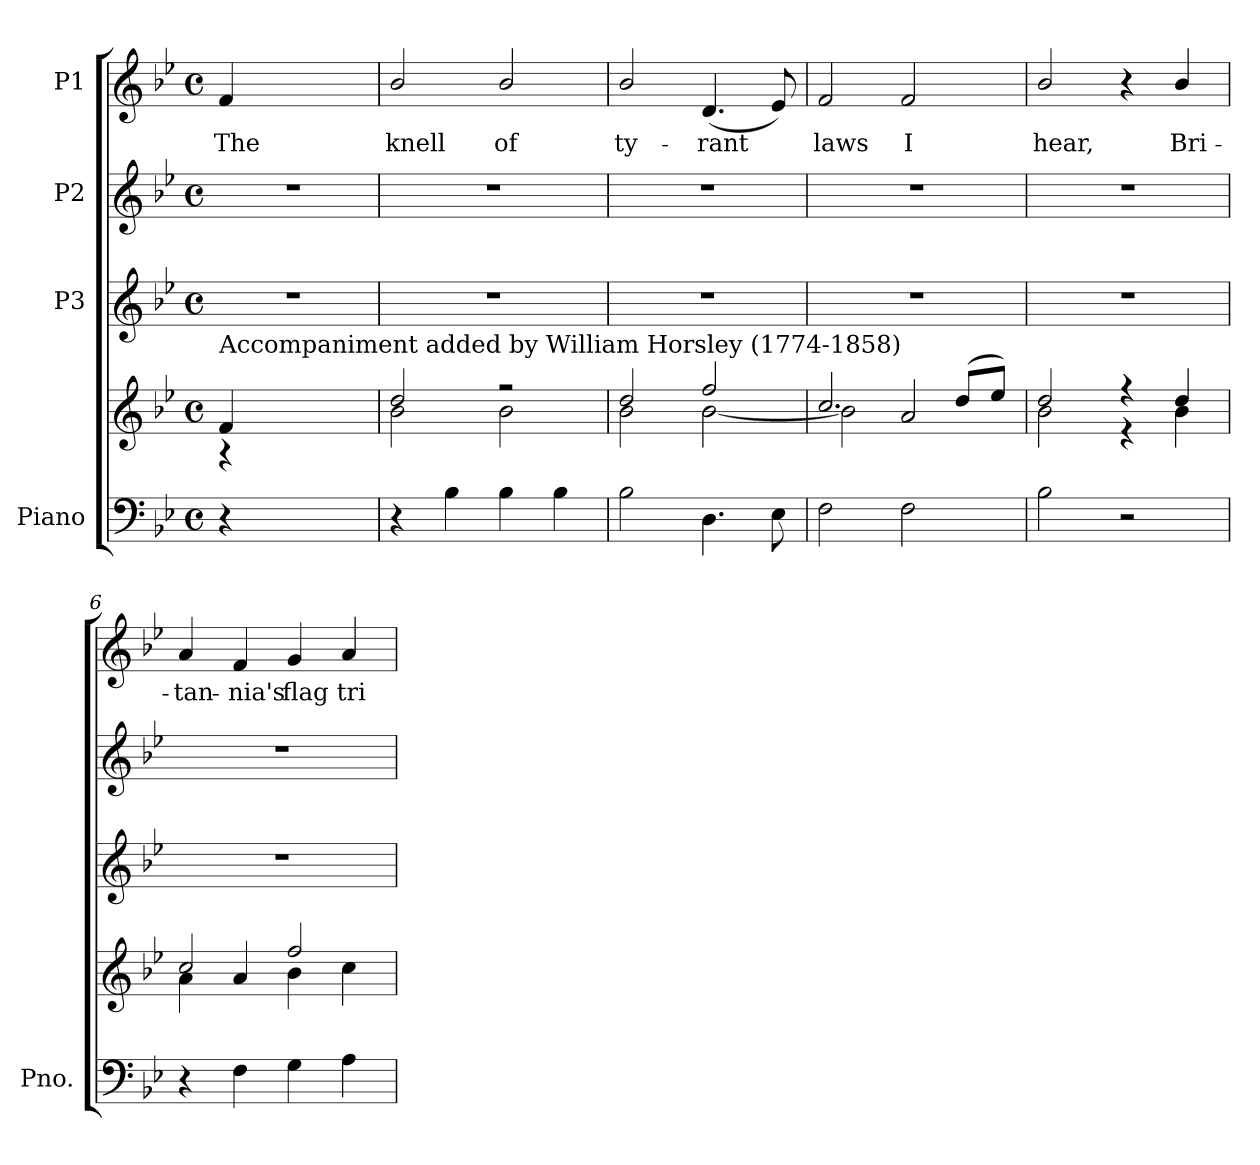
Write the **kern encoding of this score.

**kern	**kern	**kern	**kern	**kern	**text
*part4	*part4	*part3	*part2	*part1	*part1
*staff5	*staff4	*staff3	*staff2	*staff1	*staff1
*I"Piano	*	*I"P3	*I"P2	*I"P1	*
*I'Pno.	*	*	*	*	*
!!LO:PB:g=z
*clefF4	*clefG2	*clefG2	*clefG2	*clefG2	*
*k[b-e-]	*k[b-e-]	*k[b-e-]	*k[b-e-]	*k[b-e-]	*
*B-:	*B-:	*B-:	*B-:	*B-:	*
*M4/4	*M4/4	*M4/4	*M4/4	*M4/4	*
*met(c)	*met(c)	*met(c)	*met(c)	*met(c)	*
=1	=1	=1	=1	=1	=1
*	*^	*	*	*	*
!	!	!	!LO:N:vis=1	!LO:N:vis=1	!	!
!	!LO:TX:a:t=Accompaniment added by William Horsley (1774-1858)	!	!	!	!	!
!	!	!	!	!	!	!LO:LY:b:color=#000000
4r	4fi/	4r	1r	1r	4fi/	The
2.ryy	2.ryy	2.ryy	.	.	2.ryy	.
=2	=2	=2	=2	=2	=2	=2
!	!	!	!	!	!	!LO:LY:b:color=#000000
4r	2ddi/	2b-i\	1r	1r	2b-i/	knell
4B-i\	.	.	.	.	.	.
!	!	!	!	!	!	!LO:LY:b:color=#000000
4B-i\	2r	2b-i\	.	.	2b-i/	of
4B-i\	.	.	.	.	.	.
=3	=3	=3	=3	=3	=3	=3
!	!	!	!	!	!	!LO:LY:b:color=#000000
2B-i\	2ddi/	2b-i\	1r	1r	2b-i/	ty-
!	!	!	!	!	!	!LO:LY:b:color=#000000
4.Di\	2ffi/	[2b-i\	.	.	(4.di/	-rant
8E-i\	.	.	.	.	8e-i/)	.
=4	=4	=4	=4	=4	=4	=4
!	!	!	!	!	!	!LO:LY:b:color=#000000
2Fi\	2.cci/	2b-i\]	1r	1r	2fi/	laws
!	!	!	!	!	!	!LO:LY:b:color=#000000
2Fi\	.	2ai/	.	.	2fi/	I
.	(8ddi/L	.	.	.	.	.
.	8ee-i/J)	.	.	.	.	.
=5	=5	=5	=5	=5	=5	=5
!	!	!	!	!	!	!LO:LY:b:color=#000000
2B-i\	2ddi/	2b-i\	1r	1r	2b-i/	hear,
2r	4r	4r	.	.	4r	.
!	!	!	!	!	!	!LO:LY:b:color=#000000
.	4ddi/	4b-i\	.	.	4b-i/	Bri-
=6	=6	=6	=6	=6	=6	=6
!	!	!	!	!	!	!LO:LY:b:color=#000000
4r	2cci/	4ai\	1r	1r	4ai/	-tan-
!	!	!	!	!	!	!LO:LY:b:color=#000000
4Fi\	.	4ai/	.	.	4fi/	-nia's
!	!	!	!	!	!	!LO:LY:b:color=#000000
4Gi\	2ffi/	4b-i\	.	.	4gi/	flag
!	!	!	!	!	!	!LO:LY:b:color=#000000
4Ai\	.	4cci\	.	.	4ai/	tri-
*	*v	*v	*	*	*	*
=	=	=	=	=	=
*-	*-	*-	*-	*-	*-
